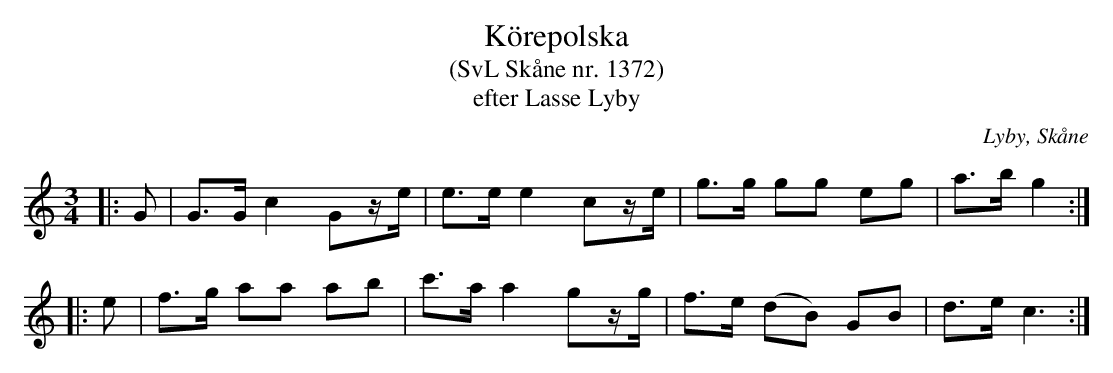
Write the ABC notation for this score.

X:1
T:Körepolska
T:(SvL Skåne nr. 1372)
T:efter Lasse Lyby
O:Lyby, Skåne
M:3/4
L:1/16
K:C
|:G2|G3G c4 G2ze | e3e e4 c2ze | g3g g2g2 e2g2 | a3b g4 :|
|: e2 | f3g a2a2 a2b2|c'3a a4 g2zg|f3e (d2B2) G2B2|d3e c6:|
